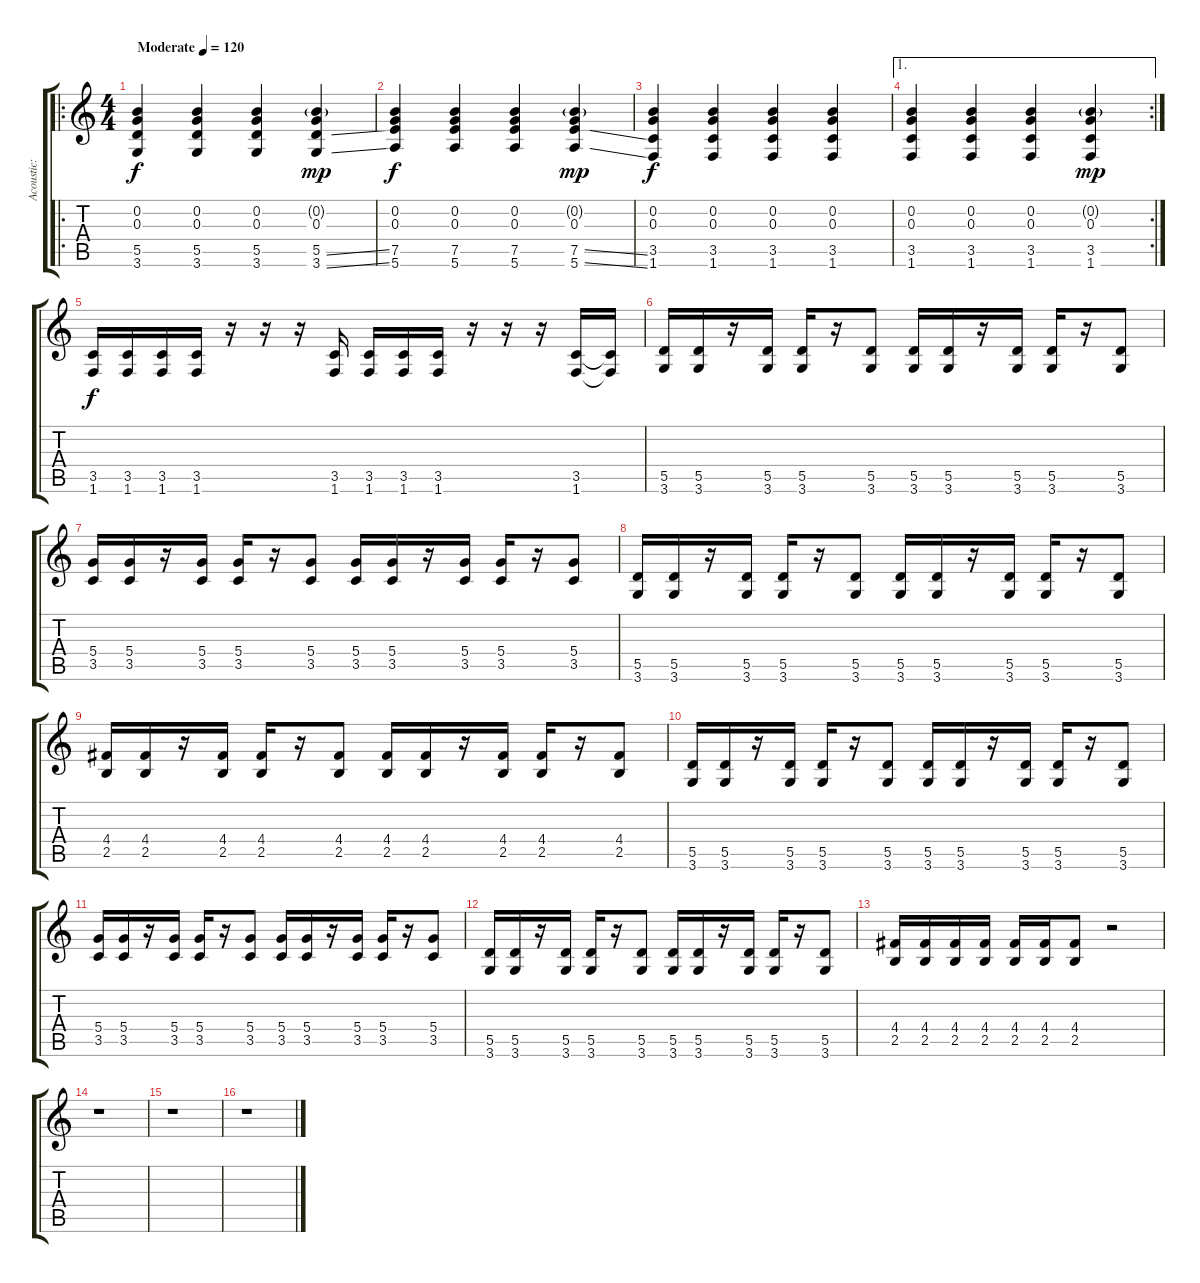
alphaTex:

\track ("Acoustic: Дима" "Acoustic: ") {instrument acousticguitarsteel}
\staff {score tabs}
\tuning (E4 B3 G3 D3 A2 E2) {hide}
\ro
\ts (4 4)
\tempo (120 "Moderate")
\clef g2
\ks c
(0.2 0.3 5.5 3.6).4{dy f instrument acousticguitarsteel} (0.2 0.3 5.5 3.6).4 (0.2 0.3 5.5 3.6).4 (0.2{g} 0.3 5.5{ss} 3.6{ss}).4{dy mp} |
(0.2 0.3 7.5 5.6).4{dy f} (0.2 0.3 7.5 5.6).4 (0.2 0.3 7.5 5.6).4 (0.2{g} 0.3 7.5{ss} 5.6{ss}).4{dy mp} |
(0.2 0.3 3.5 1.6).4{dy f} (0.2 0.3 3.5 1.6).4 (0.2 0.3 3.5 1.6).4 (0.2 0.3 3.5 1.6).4 |
\ae 1
\rc 2
(0.2 0.3 3.5 1.6).4 (0.2 0.3 3.5 1.6).4 (0.2 0.3 3.5 1.6).4 (0.2{g} 0.3 3.5 1.6).4{dy mp} |
(3.5 1.6).16{dy f instrument electricguitarmuted} (3.5 1.6).16 (3.5 1.6).16 (3.5 1.6).16 r.16 r.16 r.16 (3.5 1.6).16 (3.5 1.6).16 (3.5 1.6).16 (3.5 1.6).16 r.16 r.16 r.16 (3.5 1.6).16 (3.5{t} 1.6{t}).16 |
(5.5 3.6).16 (5.5 3.6).16 r.16 (5.5 3.6).16 (5.5 3.6).16 r.16 (5.5 3.6).8 (5.5 3.6).16 (5.5 3.6).16 r.16 (5.5 3.6).16 (5.5 3.6).16 r.16 (5.5 3.6).8 |
(5.4 3.5).16 (5.4 3.5).16 r.16 (5.4 3.5).16 (5.4 3.5).16 r.16 (5.4 3.5).8 (5.4 3.5).16 (5.4 3.5).16 r.16 (5.4 3.5).16 (5.4 3.5).16 r.16 (5.4 3.5).8 |
(5.5 3.6).16 (5.5 3.6).16 r.16 (5.5 3.6).16 (5.5 3.6).16 r.16 (5.5 3.6).8 (5.5 3.6).16 (5.5 3.6).16 r.16 (5.5 3.6).16 (5.5 3.6).16 r.16 (5.5 3.6).8 |
(4.4 2.5).16 (4.4 2.5).16 r.16 (4.4 2.5).16 (4.4 2.5).16 r.16 (4.4 2.5).8 (4.4 2.5).16 (4.4 2.5).16 r.16 (4.4 2.5).16 (4.4 2.5).16 r.16 (4.4 2.5).8 |
(5.5 3.6).16 (5.5 3.6).16 r.16 (5.5 3.6).16 (5.5 3.6).16 r.16 (5.5 3.6).8 (5.5 3.6).16 (5.5 3.6).16 r.16 (5.5 3.6).16 (5.5 3.6).16 r.16 (5.5 3.6).8 |
(5.4 3.5).16 (5.4 3.5).16 r.16 (5.4 3.5).16 (5.4 3.5).16 r.16 (5.4 3.5).8 (5.4 3.5).16 (5.4 3.5).16 r.16 (5.4 3.5).16 (5.4 3.5).16 r.16 (5.4 3.5).8 |
(5.5 3.6).16 (5.5 3.6).16 r.16 (5.5 3.6).16 (5.5 3.6).16 r.16 (5.5 3.6).8 (5.5 3.6).16 (5.5 3.6).16 r.16 (5.5 3.6).16 (5.5 3.6).16 r.16 (5.5 3.6).8 |
(4.4 2.5).16 (4.4 2.5).16 (4.4 2.5).16 (4.4 2.5).16 (4.4 2.5).16 (4.4 2.5).16 (4.4 2.5).8 r.2 |
r.1 |
r.1 |
r.1
